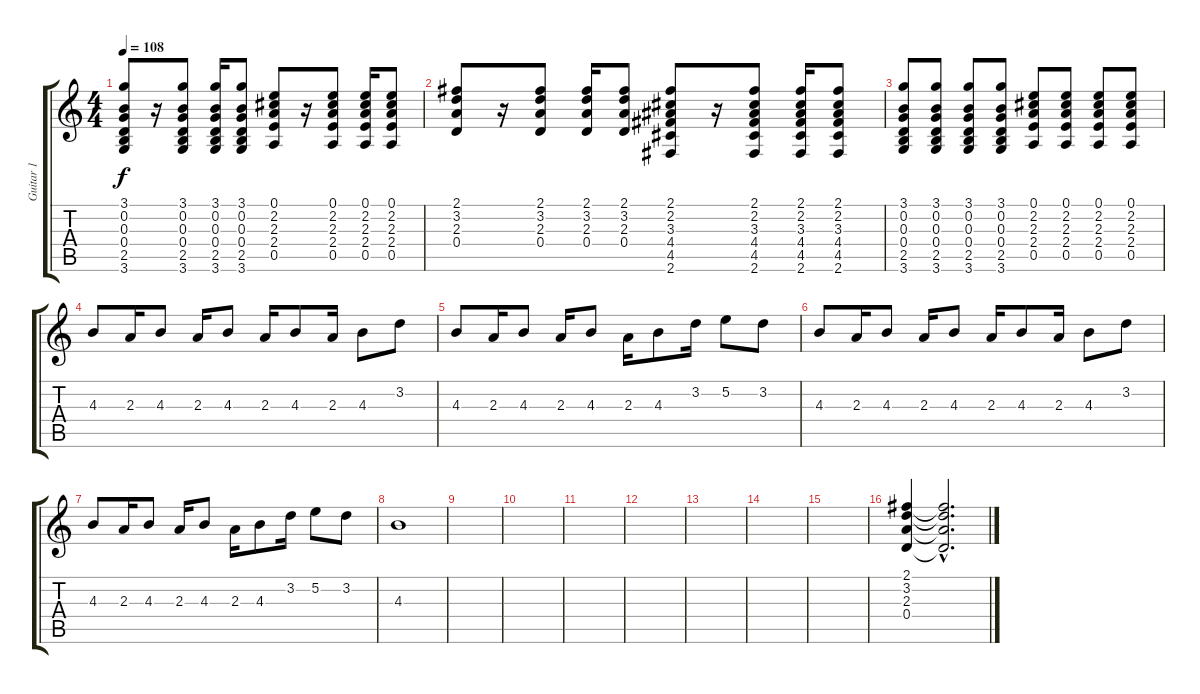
\track ("Guitar 1" "Guitar 1") {instrument overdrivenguitar}
\staff {score tabs}
\tuning (E4 B3 G3 D3 A2 E2) {hide}
\ts (4 4)
\tempo 108
\clef g2
\ks c
(3.1 0.2 0.3 0.4 2.5 3.6).8{dy f} r.16 (3.1 0.2 0.3 0.4 2.5 3.6).8 (3.1 0.2 0.3 0.4 2.5 3.6).16 (3.1 0.2 0.3 0.4 2.5 3.6).8 (0.1 2.2 2.3 2.4 0.5).8 r.16 (0.1 2.2 2.3 2.4 0.5).8 (0.1 2.2 2.3 2.4 0.5).16 (0.1 2.2 2.3 2.4 0.5).8 |
(2.1 3.2 2.3 0.4).8 r.16 (2.1 3.2 2.3 0.4).8 (2.1 3.2 2.3 0.4).16 (2.1 3.2 2.3 0.4).8 (2.1 2.2 3.3 4.4 4.5 2.6).8 r.16 (2.1 2.2 3.3 4.4 4.5 2.6).8 (2.1 2.2 3.3 4.4 4.5 2.6).16 (2.1 2.2 3.3 4.4 4.5 2.6).8 |
(3.1 0.2 0.3 0.4 2.5 3.6).8 (3.1 0.2 0.3 0.4 2.5 3.6).8 (3.1 0.2 0.3 0.4 2.5 3.6).8 (3.1 0.2 0.3 0.4 2.5 3.6).8 (0.1 2.2 2.3 2.4 0.5).8 (0.1 2.2 2.3 2.4 0.5).8 (0.1 2.2 2.3 2.4 0.5).8 (0.1 2.2 2.3 2.4 0.5).8 |
4.3.8{volume 13} 2.3.16 4.3.8 2.3.16 4.3.8 2.3.16 4.3.8 2.3.16 4.3.8 3.2.8 |
4.3.8 2.3.16 4.3.8 2.3.16 4.3.8 2.3.16 4.3.8 3.2.16 5.2.8 3.2.8 |
4.3.8 2.3.16 4.3.8 2.3.16 4.3.8 2.3.16 4.3.8 2.3.16 4.3.8 3.2.8 |
4.3.8 2.3.16 4.3.8 2.3.16 4.3.8 2.3.16 4.3.8 3.2.16 5.2.8 3.2.8 |
4.3.1{volume 0} |
|
|
|
|
|
|
|
(2.1 3.2 2.3 0.4).4{volume 9} (2.1{hac t} 3.2{hac t} 2.3{hac t} 0.4{hac t}).2{d volume 4}
